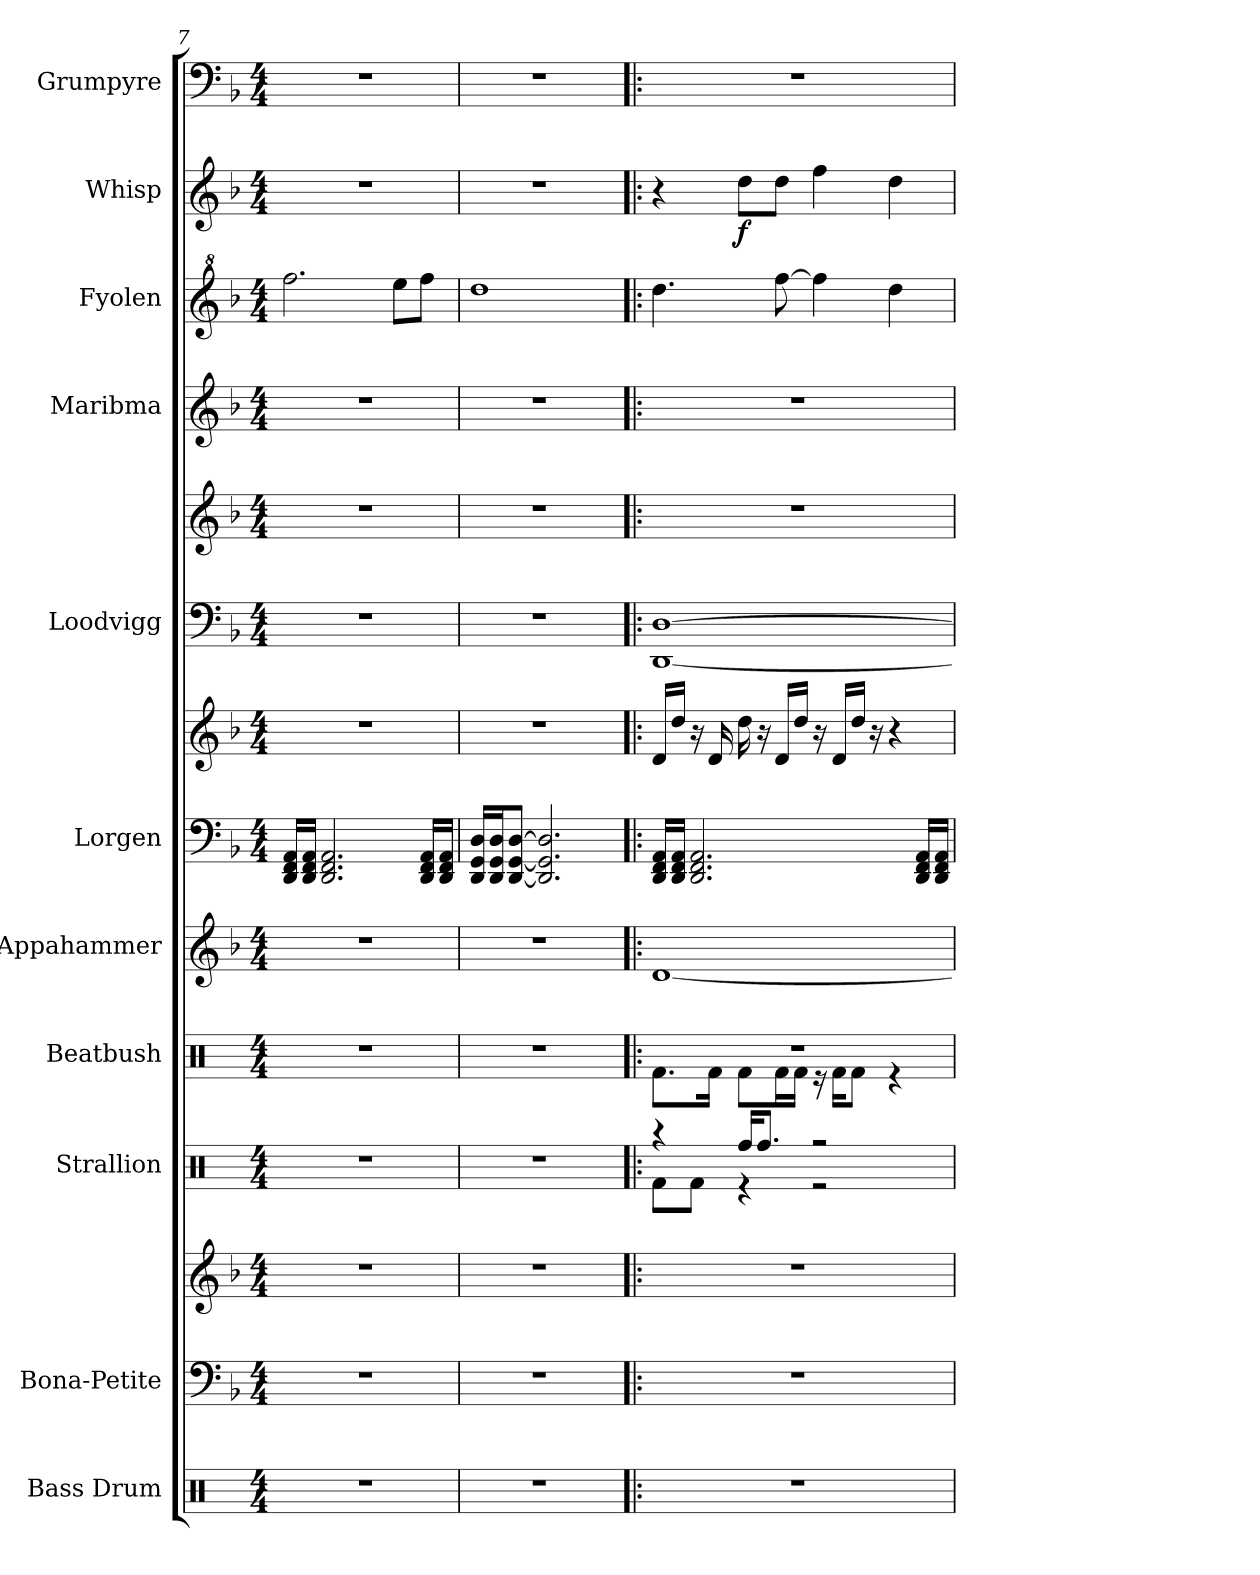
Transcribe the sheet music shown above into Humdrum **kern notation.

**kern	**kern	**kern	**kern	**kern	**kern	**kern	**kern	**kern	**kern	**kern	**kern	**kern	**dynam	**kern
*part11	*part10	*part10	*part9	*part8	*part7	*part6	*part6	*part5	*part5	*part4	*part3	*part2	*part2	*part1
*staff14	*staff13	*staff12	*staff11	*staff10	*staff9	*staff8	*staff7	*staff6	*staff5	*staff4	*staff3	*staff2	*staff2	*staff1
*I"Bass Drum	*I"Bona-Petite	*	*I"Strallion	*I"Beatbush	*I"Appahammer	*I"Lorgen	*	*I"Loodvigg	*	*I"Maribma	*I"Fyolen	*I"Whisp	*	*I"Grumpyre
*I'B. Dr.	*I'Bona-Petite	*	*I'Strallion	*I'Beatbush	*I'Appahammer	*I'Lorgen	*	*I'Loodvigg	*	*I'Maribma	*I'Fyolen	*I'Whisp	*	*I'Grumpyre
*clefX	*clefF4	*clefG2	*clefX	*clefX	*clefG2	*clefF4	*clefG2	*clefF4	*clefG2	*clefG2	*clefG^2	*clefG2	*	*clefF4
*k[]	*k[b-]	*k[b-]	*k[]	*k[]	*k[b-]	*k[b-]	*k[b-]	*k[b-]	*k[b-]	*k[b-]	*k[b-]	*k[b-]	*	*k[b-]
*M4/4	*M4/4	*M4/4	*M4/4	*M4/4	*M4/4	*M4/4	*M4/4	*M4/4	*M4/4	*M4/4	*M4/4	*M4/4	*	*M4/4
=7	=7	=7	=7	=7	=7	=7	=7	=7	=7	=7	=7	=7	=7	=7
1r	1r	1r	1r	1r	1r	16DD/ 16FF/ 16AA/LL	1r	1r	1r	1r	2.fff\	1r	.	1r
.	.	.	.	.	.	16DD/ 16FF/ 16AA/JJ	.	.	.	.	.	.	.	.
.	.	.	.	.	.	2.DD/ 2.FF/ 2.AA/	.	.	.	.	.	.	.	.
.	.	.	.	.	.	.	.	.	.	.	8eee\L	.	.	.
.	.	.	.	.	.	16DD/ 16FF/ 16AA/LL	.	.	.	.	8fff\J	.	.	.
.	.	.	.	.	.	16DD/ 16FF/ 16AA/JJ	.	.	.	.	.	.	.	.
=8	=8	=8	=8	=8	=8	=8	=8	=8	=8	=8	=8	=8	=8	=8
1r	1r	1r	1r	1r	1r	16DD/ 16GG/ 16D/LL	1r	1r	1r	1r	1ddd	1r	.	1r
.	.	.	.	.	.	16DD/ 16GG/ 16D/J	.	.	.	.	.	.	.	.
.	.	.	.	.	.	[8DD/ [8GG/ [8D/J	.	.	.	.	.	.	.	.
.	.	.	.	.	.	2.DD/] 2.GG/] 2.D/]	.	.	.	.	.	.	.	.
!!LO:PB:g=z
=9!|:	=9!|:	=9!|:	=9!|:	=9!|:	=9!|:	=9!|:	=9!|:	=9!|:	=9!|:	=9!|:	=9!|:	=9!|:	=9!|:	=9!|:
*	*	*	*^	*^	*	*	*	*	*	*	*	*	*	*
1r	1r	1r	4r	8Rf\L	1r	8.Rf\L	[1d	16DD/ 16FF/ 16AA/LL	16d/LL	[1DD [1D	1r	1r	4.ddd\	4r	.	1r
.	.	.	.	.	.	.	.	16DD/ 16FF/ 16AA/JJ	16dd/JJ	.	.	.	.	.	.	.
.	.	.	.	8Rf\J	.	.	.	2.DD/ 2.FF/ 2.AA/	16r	.	.	.	.	.	.	.
.	.	.	.	.	.	16Rf\Jk	.	.	16d/	.	.	.	.	.	.	.
!	!	!	!	!	!	!	!	!	!	!	!	!	!	!	!LO:DY:b	!
.	.	.	16Rff/KL	4r	.	8Rf\L	.	.	16dd\	.	.	.	.	8dd\L	f	.
.	.	.	8.Rff/J	.	.	.	.	.	16r	.	.	.	.	.	.	.
.	.	.	.	.	.	16Rf\L	.	.	16d/LL	.	.	.	[8fff\	8dd\J	.	.
.	.	.	.	.	.	16Rf\JJ	.	.	16dd/JJ	.	.	.	.	.	.	.
.	.	.	2r	2r	.	16r	.	.	16r	.	.	.	4fff\]	4ff\	.	.
.	.	.	.	.	.	16Rf\KL	.	.	16d/LL	.	.	.	.	.	.	.
.	.	.	.	.	.	8Rf\J	.	.	16dd/JJ	.	.	.	.	.	.	.
.	.	.	.	.	.	.	.	.	16r	.	.	.	.	.	.	.
.	.	.	.	.	.	4r	.	.	4r	.	.	.	4ddd\	4dd\	.	.
.	.	.	.	.	.	.	.	16DD/ 16FF/ 16AA/LL	.	.	.	.	.	.	.	.
.	.	.	.	.	.	.	.	16DD/ 16FF/ 16AA/JJ	.	.	.	.	.	.	.	.
*	*	*	*v	*v	*	*	*	*	*	*	*	*	*	*	*	*
*	*	*	*	*v	*v	*	*	*	*	*	*	*	*	*	*
=	=	=	=	=	=	=	=	=	=	=	=	=	=	=
*-	*-	*-	*-	*-	*-	*-	*-	*-	*-	*-	*-	*-	*-	*-
